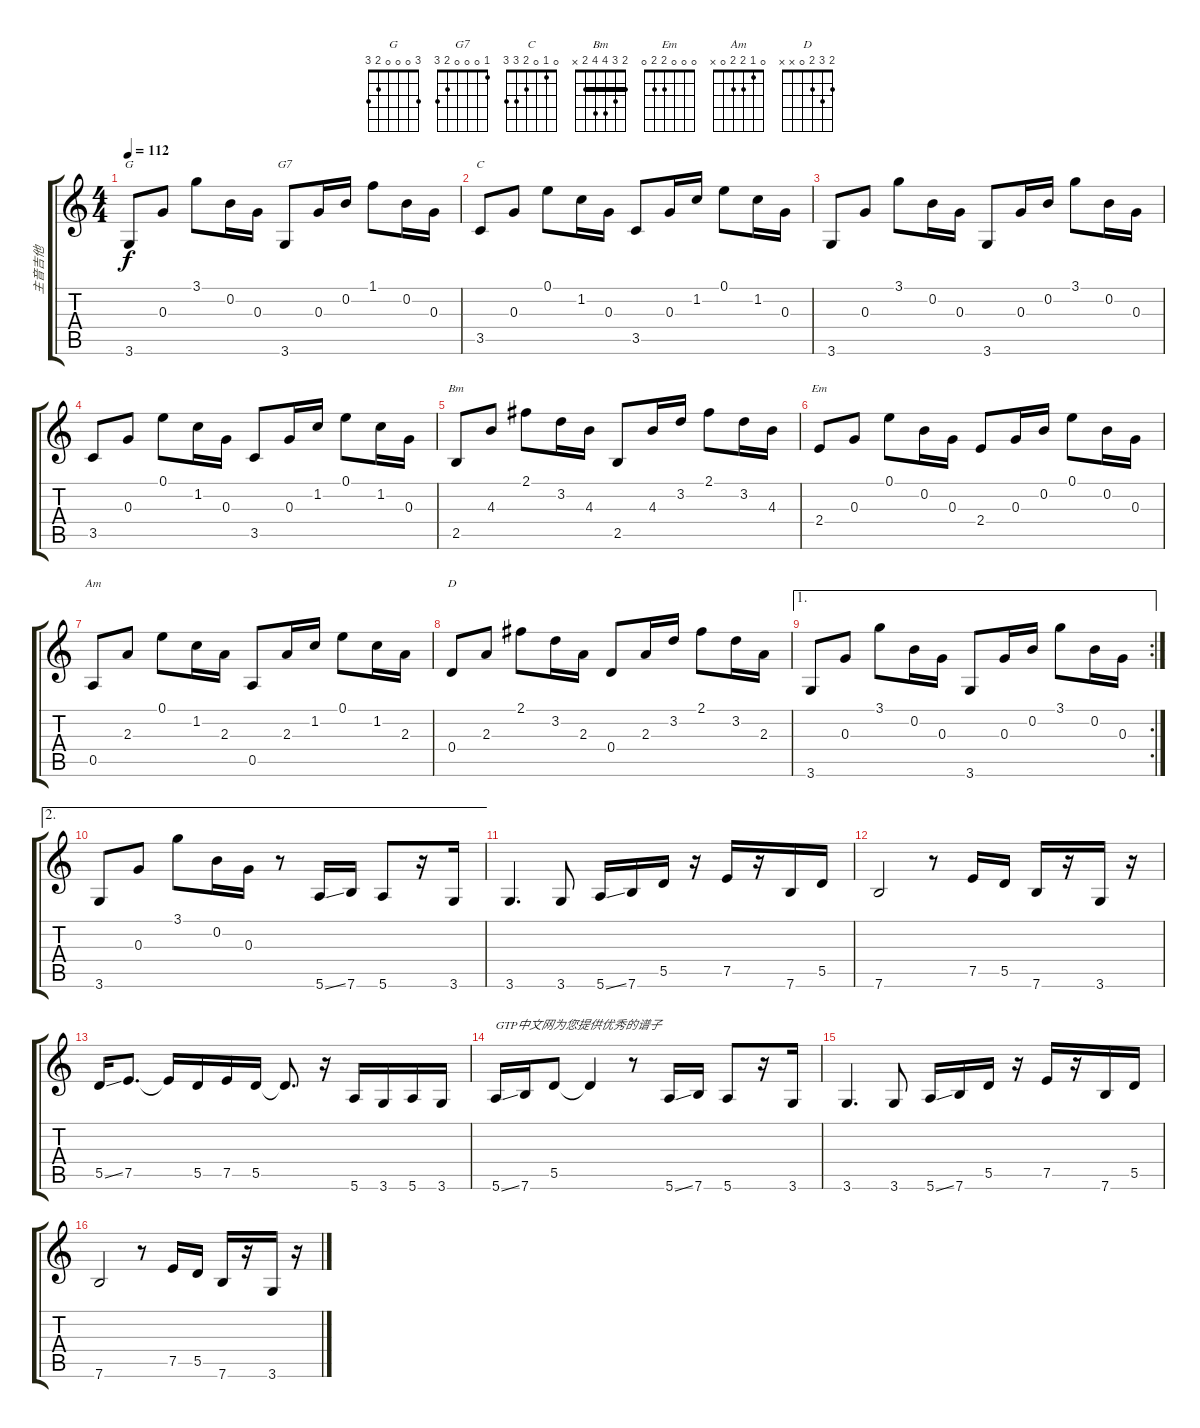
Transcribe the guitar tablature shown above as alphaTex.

\track ("主音吉他" "主音吉他") {instrument electricguitarmuted}
\staff {score tabs}
\tuning (E4 B3 G3 D3 A2 E2) {hide}
\chord ("G" 3 0 0 0 2 3)
\chord ("G7" 1 0 0 0 2 3)
\chord ("C" 0 1 0 2 3 3)
\chord ("Bm" 2 3 4 4 2 x) {barre 2}
\chord ("Em" 0 0 0 2 2 0)
\chord ("Am" 0 1 2 2 0 x)
\chord ("D" 2 3 2 0 x x)
\ts (4 4)
\tempo 112
\clef g2
\ks c
3.6.8{ch "G" dy f} 0.3.8 3.1.8 0.2.16 0.3.16 3.6.8{ch "G7"} 0.3.16 0.2.16 1.1.8 0.2.16 0.3.16 |
3.5.8{ch "C"} 0.3.8 0.1.8 1.2.16 0.3.16 3.5.8 0.3.16 1.2.16 0.1.8 1.2.16 0.3.16 |
3.6.8 0.3.8 3.1.8 0.2.16 0.3.16 3.6.8 0.3.16 0.2.16 3.1.8 0.2.16 0.3.16 |
3.5.8 0.3.8 0.1.8 1.2.16 0.3.16 3.5.8 0.3.16 1.2.16 0.1.8 1.2.16 0.3.16 |
2.5.8{ch "Bm"} 4.3.8 2.1.8 3.2.16 4.3.16 2.5.8 4.3.16 3.2.16 2.1.8 3.2.16 4.3.16 |
2.4.8{ch "Em"} 0.3.8 0.1.8 0.2.16 0.3.16 2.4.8 0.3.16 0.2.16 0.1.8 0.2.16 0.3.16 |
0.5.8{ch "Am"} 2.3.8 0.1.8 1.2.16 2.3.16 0.5.8 2.3.16 1.2.16 0.1.8 1.2.16 2.3.16 |
0.4.8{ch "D"} 2.3.8 2.1.8 3.2.16 2.3.16 0.4.8 2.3.16 3.2.16 2.1.8 3.2.16 2.3.16 |
\ae 1
\rc 2
3.6.8 0.3.8 3.1.8 0.2.16 0.3.16 3.6.8 0.3.16 0.2.16 3.1.8 0.2.16 0.3.16 |
\ae 2
3.6.8 0.3.8 3.1.8 0.2.16 0.3.16 r.8 5.6{ss}.16 7.6.16 5.6.8 r.16 3.6.16 |
3.6.4{d} 3.6.8 5.6{ss}.16 7.6.16 5.5.16 r.16 7.5.16 r.16 7.6.16 5.5.16 |
7.6.2 r.8 7.5.16 5.5.16 7.6.16 r.16 3.6.16 r.16 |
5.5{ss}.16 7.5.8{d} 7.5{t}.16 5.5.16 7.5.16 5.5.16 5.5{t}.8{d} r.16 5.6.16 3.6.16 5.6.16 3.6.16 |
5.6{ss}.16{txt "GTP中文网为您提供优秀的谱子"} 7.6.16 5.5.8 5.5{t}.4 r.8 5.6{ss}.16 7.6.16 5.6.8 r.16 3.6.16 |
3.6.4{d} 3.6.8 5.6{ss}.16 7.6.16 5.5.16 r.16 7.5.16 r.16 7.6.16 5.5.16 |
7.6.2 r.8 7.5.16 5.5.16 7.6.16 r.16 3.6.16 r.16
